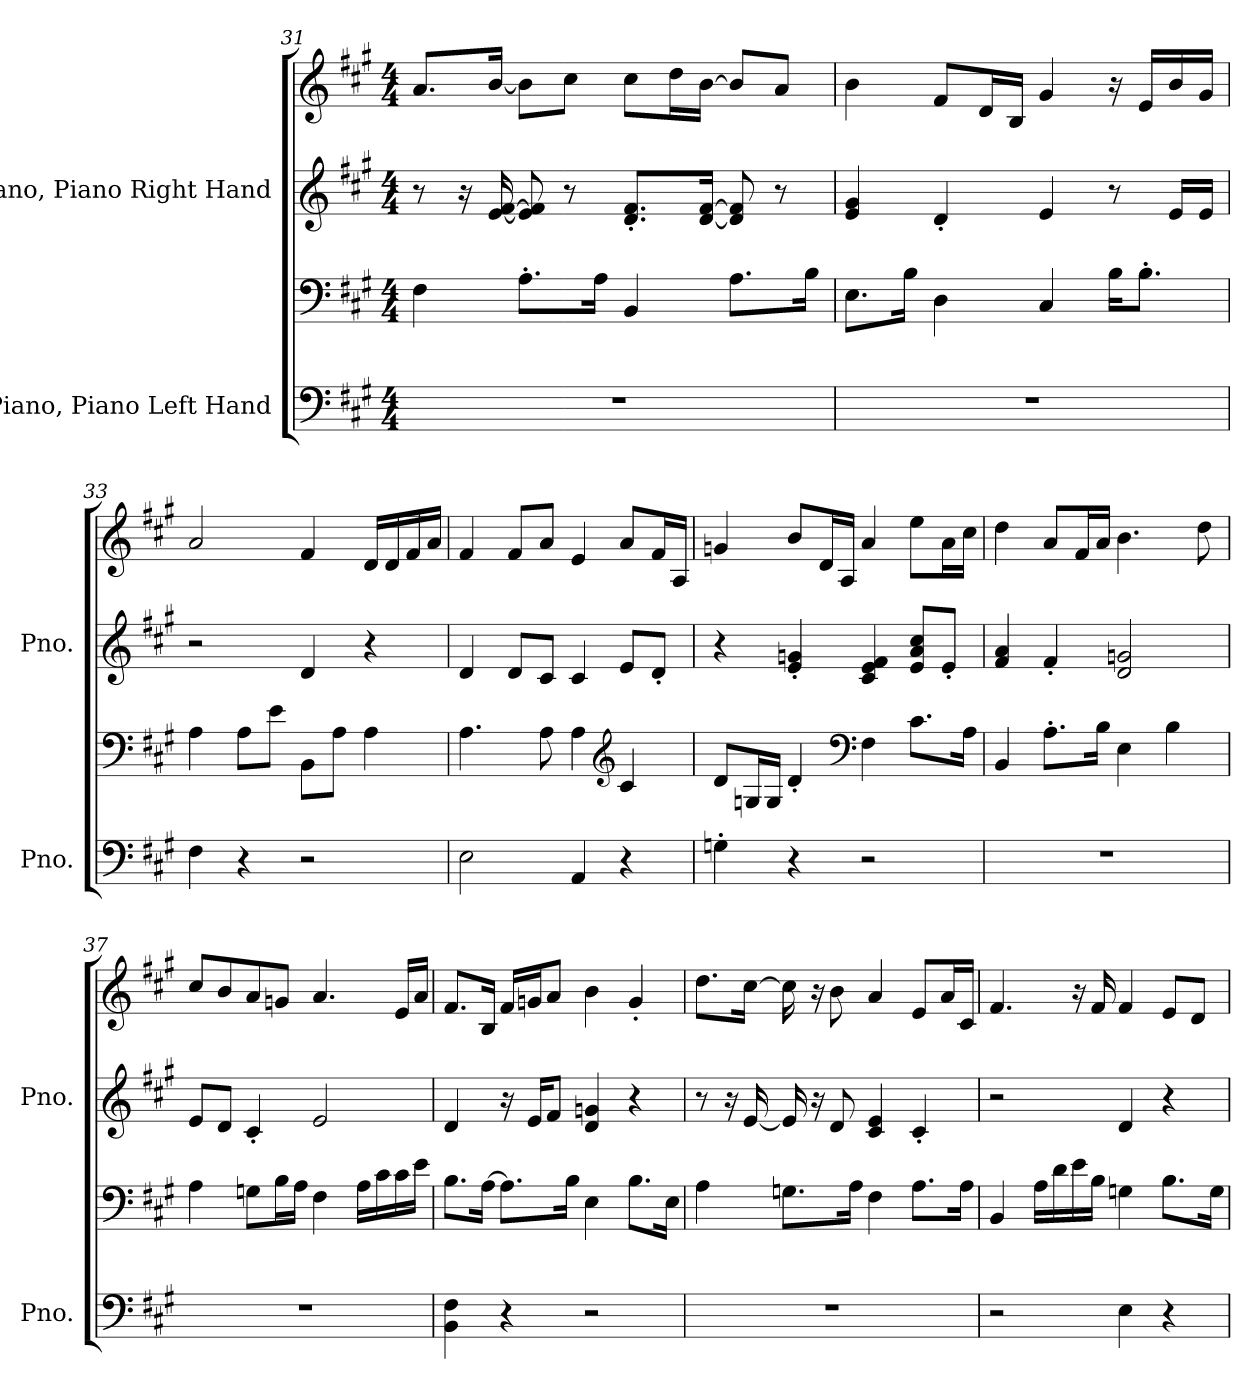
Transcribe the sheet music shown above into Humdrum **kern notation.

**kern	**kern	**kern	**kern
*part2	*part2	*part1	*part1
*staff4	*staff3	*staff2	*staff1
*I"Piano, Piano Left Hand	*	*I"Piano, Piano Right Hand	*
*I'Pno.	*	*I'Pno.	*
*clefF4	*clefF4	*clefG2	*clefG2
*k[f#c#g#]	*k[f#c#g#]	*k[f#c#g#]	*k[f#c#g#]
*M4/4	*M4/4	*M4/4	*M4/4
=31	=31	=31	=31
1r	4F#\	8r	8.a/L
.	.	16r	.
.	.	[16e/ [16f#/	[16b/Jk
.	8.A'\L	8e/] 8f#/]	8b\L]
.	.	8r	8cc#\J
.	16A\Jk	.	.
.	4BB/	8.d/' 8.f#/'L	8cc#\L
.	.	.	16dd\L
.	.	[16d/ [16f#/Jk	[16b\JJ
.	8.A\L	8d/] 8f#/]	8b/L]
.	.	8r	8a/J
.	16B\Jk	.	.
!!LO:LB:g=z
=32	=32	=32	=32
1r	8.E\L	4e/ 4g#/	4b\
.	16B\Jk	.	.
.	4D\	4d'/	8f#/L
.	.	.	16d/L
.	.	.	16B/JJ
.	4C#/	4e/	4g#/
.	16B\KL	8r	16r
.	8.B'\J	.	16e/LL
.	.	16e/LL	16b/
.	.	16e/JJ	16g#/JJ
=33	=33	=33	=33
4F#\	4A\	2r	2a/
4r	8A\L	.	.
.	8e\J	.	.
2r	8BB\L	4d/	4f#/
.	8A\J	.	.
.	4A\	4r	16d/LL
.	.	.	16d/
.	.	.	16f#/
.	.	.	16a/JJ
=34	=34	=34	=34
2E\	4.A\	4d/	4f#/
.	.	8d/L	8f#/L
.	8A\	8c#/J	8a/J
4AA/	4A\	4c#/	4e/
*	*clefG2	*	*
4r	4c#/	8e/L	8a/L
.	.	8d'/J	16f#/L
.	.	.	16A/JJ
!!LO:PB:g=z
=35	=35	=35	=35
4Gn'\	8d/L	4r	4gn/
.	16Gn/L	.	.
.	16G/JJ	.	.
4r	4d'/	4e/' 4gn/'	8b/L
.	.	.	16d/L
.	.	.	16A/JJ
*	*clefF4	*	*
2r	4F#\	4c#/ 4e/ 4f#/	4a/
.	8.c#\L	8e/ 8a/ 8cc#/L	8ee\L
.	.	8e'/J	16a\L
.	16A\Jk	.	16cc#\JJ
=36	=36	=36	=36
1r	4BB/	4f#/ 4a/	4dd\
.	8.A'\L	4f#'/	8a/L
.	.	.	16f#/L
.	16B\Jk	.	16a/JJ
.	4E\	2d/ 2gn/	4.b\
.	4B\	.	.
.	.	.	8dd\
=37	=37	=37	=37
1r	4A\	8e/L	8cc#/L
.	.	8d/J	8b/
.	8Gn\L	4c#'/	8a/
.	16B\L	.	8gn/J
.	16A\JJ	.	.
.	4F#\	2e/	4.a/
.	16A\LL	.	.
.	16c#\	.	.
.	16c#\	.	16e/LL
.	16e\JJ	.	16a/JJ
!!LO:LB:g=z
=38	=38	=38	=38
4BB\ 4F#\	8.B\L	4d/	8.f#/L
.	[16A\Jk	.	16B/Jk
4r	8.A\L]	16r	16f#/LL
.	.	16e/KL	16gn/J
.	.	8f#/J	8a/J
.	16B\Jk	.	.
2r	4E\	4d/ 4gn/	4b\
.	8.B\L	4r	4g'/
.	16E\Jk	.	.
=39	=39	=39	=39
1r	4A\	8r	8.dd\L
.	.	16r	.
.	.	[16e/	[16cc#\Jk
.	8.Gn\L	16e/]	16cc#\]
.	.	16r	16r
.	.	8d/	8b\
.	16A\Jk	.	.
.	4F#\	4c#/ 4e/	4a/
.	8.A\L	4c#'/	8e/L
.	.	.	16a/L
.	16A\Jk	.	16c#/JJ
=40	=40	=40	=40
2r	4BB/	2r	4.f#/
.	16A\LL	.	.
.	16d\	.	.
.	16e\	.	16r
.	16B\JJ	.	16f#/
4E\	4Gn\	4d/	4f#/
4r	8.B\L	4r	8e/L
.	.	.	8d/J
.	16G\Jk	.	.
=	=	=	=
*-	*-	*-	*-
